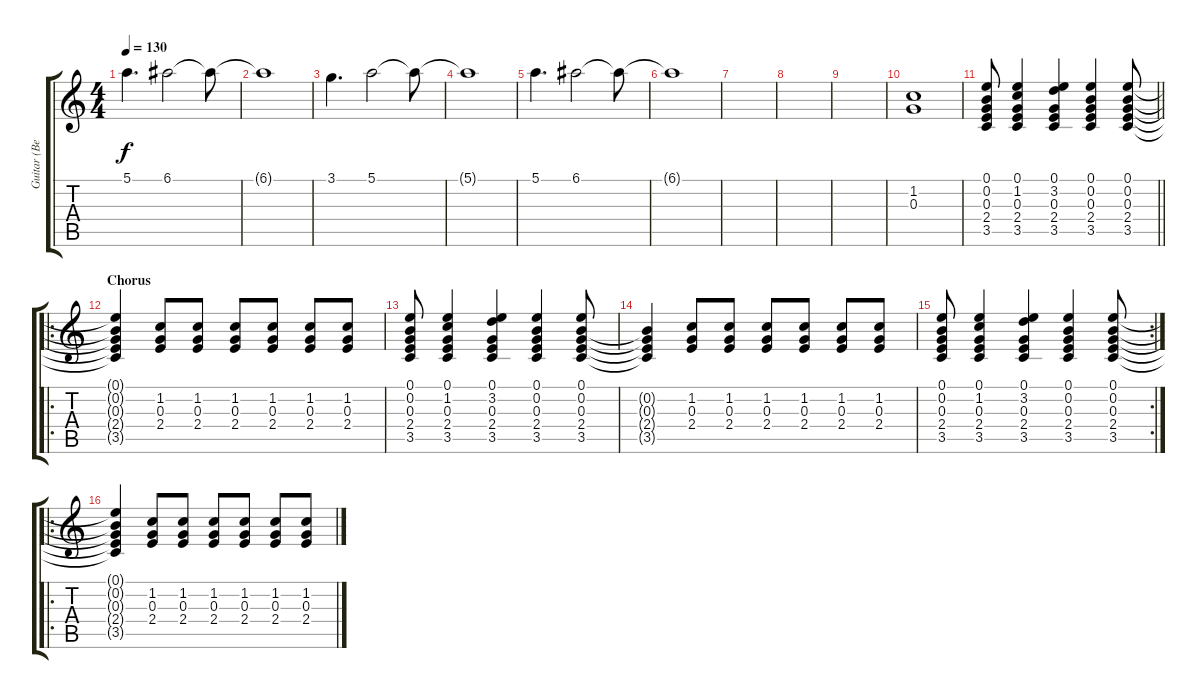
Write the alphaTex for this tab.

\track ("Guitar (Bernard Sumner)" "Guitar (Be") {instrument distortionguitar}
\staff {score tabs}
\tuning (E4 B3 G3 D3 A2 E2) {hide}
\ts (4 4)
\tempo 130
\clef g2
\ks c
5.1.4{d dy f} 6.1.2 6.1{t}.8 |
6.1{t}.1 |
3.1.4{d} 5.1.2 5.1{t}.8 |
5.1{t}.1 |
5.1.4{d} 6.1.2 6.1{t}.8 |
6.1{t}.1 |
|
|
|
(1.2 0.3).1 |
\barLineRight lightlight
(0.1 0.2 0.3 2.4 3.5).8{volume 8 instrument distortionguitar} (0.1 1.2 0.3 2.4 3.5).4 (0.1 3.2 0.3 2.4 3.5).4 (0.1 0.2 0.3 2.4 3.5).4 (0.1 0.2 0.3 2.4 3.5).8 |
\ro
\section ("" "Chorus")
(0.1{t} 0.2{t} 0.3{t} 2.4{t} 3.5{t}).4 (1.2 0.3 2.4).8 (1.2 0.3 2.4).8 (1.2 0.3 2.4).8 (1.2 0.3 2.4).8 (1.2 0.3 2.4).8 (1.2 0.3 2.4).8 |
(0.1 0.2 0.3 2.4 3.5).8 (0.1 1.2 0.3 2.4 3.5).4 (0.1 3.2 0.3 2.4 3.5).4 (0.1 0.2 0.3 2.4 3.5).4 (0.1 0.2 0.3 2.4 3.5).8 |
(0.2{t} 0.3{t} 2.4{t} 3.5{t}).4 (1.2 0.3 2.4).8 (1.2 0.3 2.4).8 (1.2 0.3 2.4).8 (1.2 0.3 2.4).8 (1.2 0.3 2.4).8 (1.2 0.3 2.4).8 |
\rc 2
(0.1 0.2 0.3 2.4 3.5).8 (0.1 1.2 0.3 2.4 3.5).4 (0.1 3.2 0.3 2.4 3.5).4 (0.1 0.2 0.3 2.4 3.5).4 (0.1 0.2 0.3 2.4 3.5).8 |
\ro
(0.1{t} 0.2{t} 0.3{t} 2.4{t} 3.5{t}).4 (1.2 0.3 2.4).8 (1.2 0.3 2.4).8 (1.2 0.3 2.4).8 (1.2 0.3 2.4).8 (1.2 0.3 2.4).8 (1.2 0.3 2.4).8
